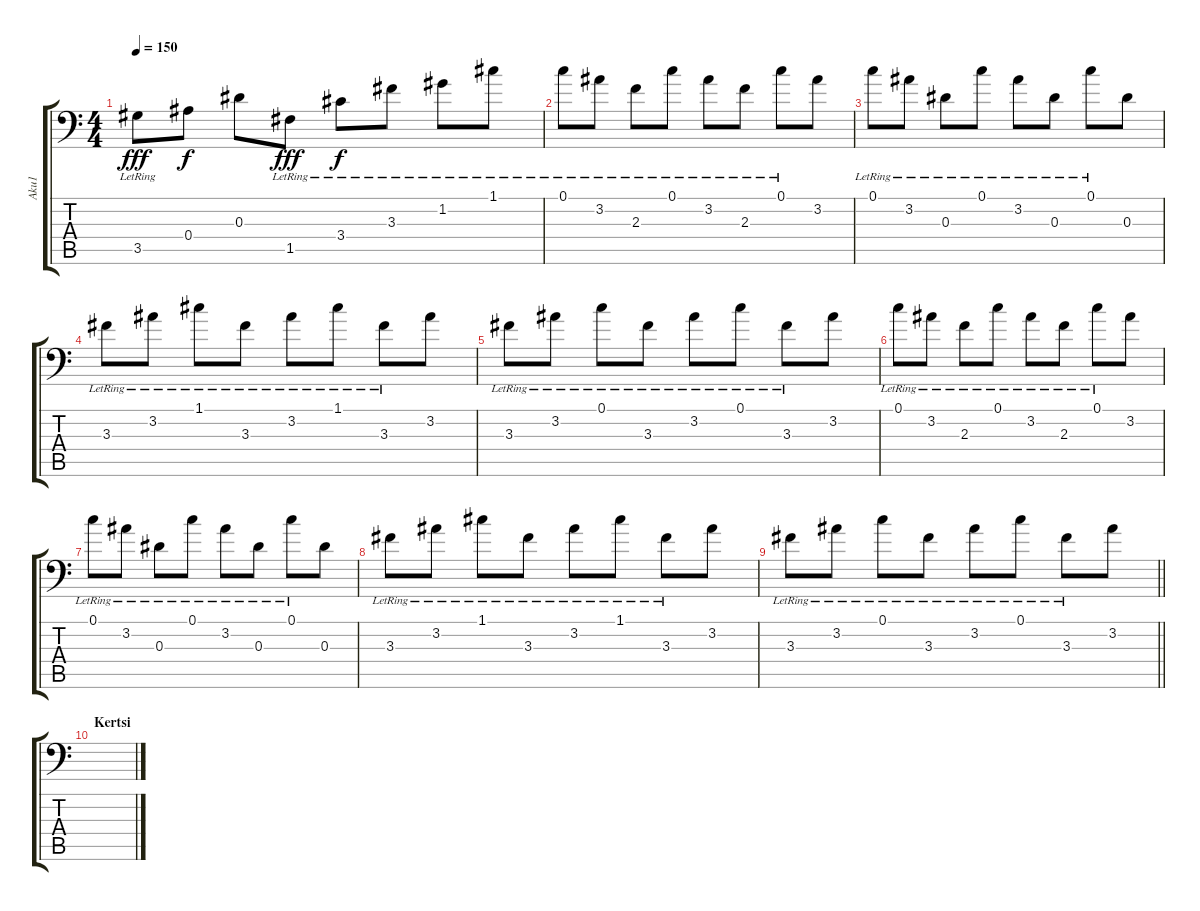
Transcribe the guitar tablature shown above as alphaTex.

\track ("Aku1" "Aku1") {instrument acousticguitarsteel}
\staff {score tabs}
\tuning (C4 G3 Eb3 Bb2 F2 Bb1) {hide}
\ts (4 4)
\tempo 150
\clef f4
\ks c
3.5{lr}.8{dy fff} 0.4.8{dy f} 0.3.8 1.5{lr}.8{dy fff} 3.4{lr}.8{dy f} 3.3{lr}.8 1.2{lr}.8 1.1{lr}.8 |
0.1{lr}.8 3.2{lr}.8 2.3{lr}.8 0.1{lr}.8 3.2{lr}.8 2.3{lr}.8 0.1{lr}.8 3.2.8 |
0.1{lr}.8 3.2{lr}.8 0.3{lr}.8 0.1{lr}.8 3.2{lr}.8 0.3{lr}.8 0.1{lr}.8 0.3.8 |
3.3{lr}.8 3.2{lr}.8 1.1{lr}.8 3.3{lr}.8 3.2{lr}.8 1.1{lr}.8 3.3{lr}.8 3.2.8 |
3.3{lr}.8 3.2{lr}.8 0.1{lr}.8 3.3{lr}.8 3.2{lr}.8 0.1{lr}.8 3.3{lr}.8 3.2.8 |
0.1{lr}.8 3.2{lr}.8 2.3{lr}.8 0.1{lr}.8 3.2{lr}.8 2.3{lr}.8 0.1{lr}.8 3.2.8 |
0.1{lr}.8 3.2{lr}.8 0.3{lr}.8 0.1{lr}.8 3.2{lr}.8 0.3{lr}.8 0.1{lr}.8 0.3.8 |
3.3{lr}.8 3.2{lr}.8 1.1{lr}.8 3.3{lr}.8 3.2{lr}.8 1.1{lr}.8 3.3{lr}.8 3.2.8 |
\barLineRight lightlight
3.3{lr}.8 3.2{lr}.8 0.1{lr}.8 3.3{lr}.8 3.2{lr}.8 0.1{lr}.8 3.3{lr}.8 3.2.8 |
\section ("" "Kertsi")
